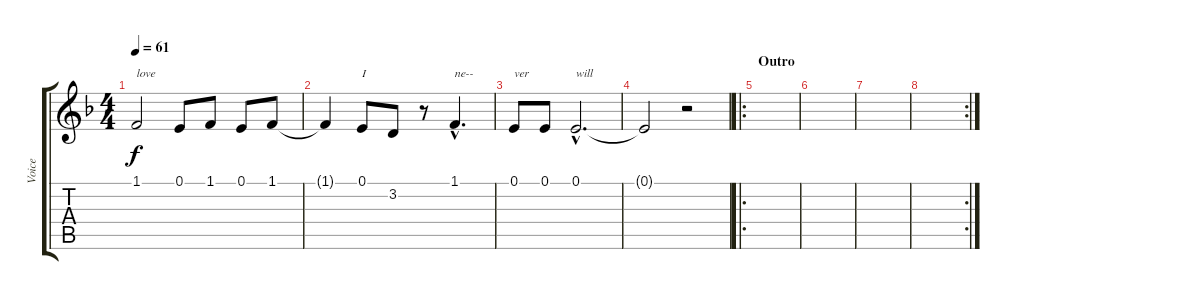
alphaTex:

\track ("Voice" "Voice") {instrument violin}
\staff {score tabs}
\tuning (E4 B3 G3 D3 A2 E2) {hide}
\ts (4 4)
\tempo 61
\clef g2
\ks f
1.1.2{txt "love" dy f} 0.1.8 1.1.8 0.1.8 1.1.8 |
1.1{t}.4 0.1.8{txt "I"} 3.2.8 r.8 1.1{hac}.4{d txt "ne--"} |
0.1.8{txt "ver"} 0.1.8 0.1{hac}.2{d txt "will"} |
0.1{t}.2 r.2 |
\ro
\section ("" "Outro")
|
|
|
\rc 2
